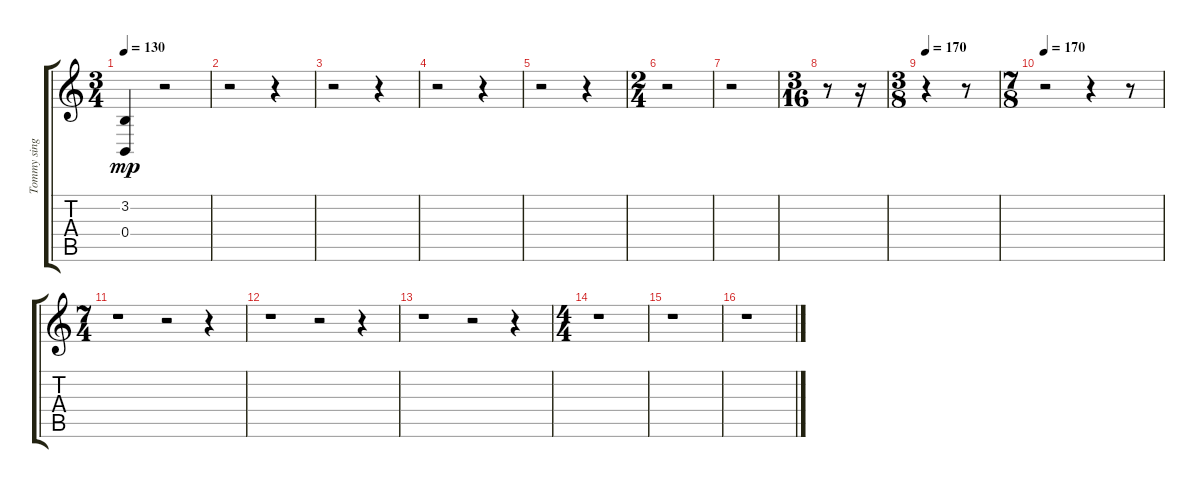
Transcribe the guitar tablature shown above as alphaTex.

\track ("Tommy singing" "Tommy sing") {instrument tenorsax}
\staff {score tabs}
\tuning (Db4 Ab3 E3 B2 Gb2 Db2) {hide}
\ts (3 4)
\tempo 130
\clef g2
\ks c
(3.2 0.4).4{dy mp} r.2 |
r.2 r.4 |
r.2 r.4 |
r.2 r.4 |
r.2 r.4 |
\ts (2 4)
r.2 |
r.2 |
\ts (3 16)
r.8 r.16 |
\ts (3 8)
\tempo 170
r.4 r.8 |
\ts (7 8)
\tempo 170
r.2 r.4 r.8 |
\ts (7 4)
r.1 r.2 r.4 |
r.1 r.2 r.4 |
r.1 r.2 r.4 |
\ts (4 4)
r.1 |
r.1 |
r.1
